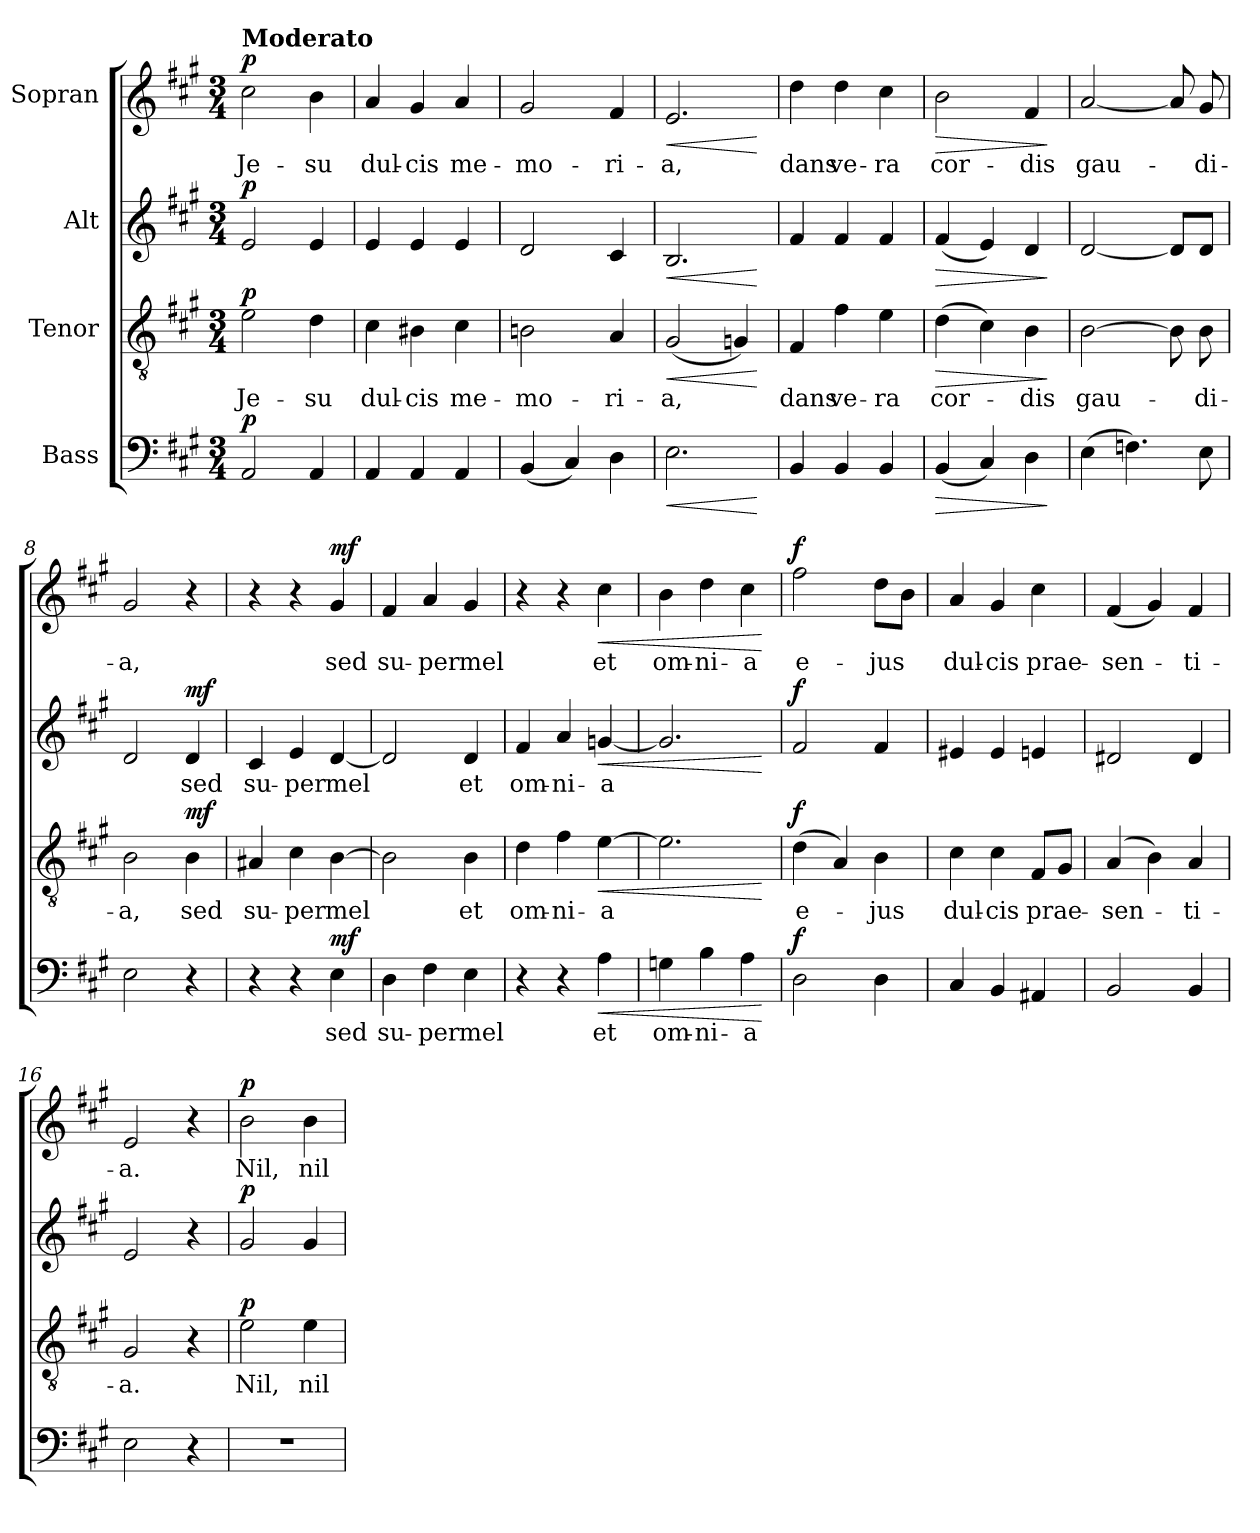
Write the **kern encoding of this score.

**kern	**text	**dynam	**kern	**text	**dynam	**kern	**text	**dynam	**kern	**text	**dynam
*part4	*part4	*part4	*part3	*part3	*part3	*part2	*part2	*part2	*part1	*part1	*part1
*staff4	*staff4	*staff4	*staff3	*staff3	*staff3	*staff2	*staff2	*staff2	*staff1	*staff1	*staff1
*I"Bass	*	*	*I"Tenor	*	*	*I"Alt	*	*	*I"Sopran	*	*
*clefF4	*	*	*clefGv2	*	*	*clefG2	*	*	*clefG2	*	*
*k[f#c#g#]	*	*	*k[f#c#g#]	*	*	*k[f#c#g#]	*	*	*k[f#c#g#]	*	*
*A:	*	*	*A:	*	*	*A:	*	*	*A:	*	*
*M3/4	*	*	*M3/4	*	*	*M3/4	*	*	*M3/4	*	*
*MM72	*	*	*MM72	*	*	*MM72	*	*	*MM72	*	*
=1	=1	=1	=1	=1	=1	=1	=1	=1	=1	=1	=1
!	!	!	!	!	!	!	!	!	!LO:TX:a:B:t=Moderato	!	!
!	!	!LO:DY:a	!	!	!LO:DY:a	!	!	!LO:DY:a	!	!	!LO:DY:a
2AA/	.	p	2e\	Je-	p	2e/	.	p	2cc#\	Je-	p
4AA/	.	.	4d\	-su	.	4e/	.	.	4b\	-su	.
=2	=2	=2	=2	=2	=2	=2	=2	=2	=2	=2	=2
4AA/	.	.	4c#\	dul-	.	4e/	.	.	4a/	dul-	.
4AA/	.	.	4B#X\	-cis	.	4e/	.	.	4g#/	-cis	.
4AA/	.	.	4c#\	me-	.	4e/	.	.	4a/	me-	.
=3	=3	=3	=3	=3	=3	=3	=3	=3	=3	=3	=3
(4BB/	.	.	2Bn\	-mo-	.	2d/	.	.	2g#/	-mo-	.
4C#/)	.	.	.	.	.	.	.	.	.	.	.
4D\	.	.	4A/	-ri-	.	4c#/	.	.	4f#/	-ri-	.
=4	=4	=4	=4	=4	=4	=4	=4	=4	=4	=4	=4
!	!	!LO:HP:b	!	!	!LO:HP:b	!	!	!LO:HP:b	!	!	!LO:HP:b
2.E\	.	<	(2G#/	-a,	<	2.B/	.	<	2.e/	-a,	<
.	.	.	4Gn/)	.	.	.	.	.	.	.	.
.	.	[	.	.	[	.	.	[	.	.	[
=5	=5	=5	=5	=5	=5	=5	=5	=5	=5	=5	=5
4BB/	.	.	4F#/	dans	.	4f#/	.	.	4dd\	dans	.
4BB/	.	.	4f#\	ve-	.	4f#/	.	.	4dd\	ve-	.
4BB/	.	.	4e\	-ra	.	4f#/	.	.	4cc#\	-ra	.
=6	=6	=6	=6	=6	=6	=6	=6	=6	=6	=6	=6
!	!	!LO:HP:b	!	!	!LO:HP:b	!	!	!LO:HP:b	!	!	!LO:HP:b
(4BB/	.	>	(>4d\	cor-	>	(4f#/	.	>	2b\	cor-	>
4C#/)	.	.	4c#\)	.	.	4e/)	.	.	.	.	.
4D\	.	.	4B\	-dis	.	4d/	.	.	4f#/	-dis	.
.	.	]	.	.	]	.	.	]	.	.	]
!!LO:LB:g=z
=7	=7	=7	=7	=7	=7	=7	=7	=7	=7	=7	=7
(>4E\	.	.	[2B\	gau-	.	[2d/	.	.	[2a/	gau-	.
4.Fn\)	.	.	.	.	.	.	.	.	.	.	.
.	.	.	8B\]	.	.	8d/L]	.	.	8a/]	.	.
8E\	.	.	8B\	-di-	.	8d/J	.	.	8g#/	-di-	.
=8	=8	=8	=8	=8	=8	=8	=8	=8	=8	=8	=8
2E\	.	.	2B\	-a,	.	2d/	.	.	2g#/	-a,	.
!	!	!	!	!	!LO:DY:a	!	!	!LO:DY:a	!	!	!
4r	.	.	4B\	sed	mf	4d/	sed	mf	4r	.	.
=9	=9	=9	=9	=9	=9	=9	=9	=9	=9	=9	=9
4r	.	.	4A#X/	su-	.	4c#/	su-	.	4r	.	.
4r	.	.	4c#\	-per	.	4e/	-per	.	4r	.	.
!	!	!LO:DY:a	!	!	!	!	!	!	!	!	!LO:DY:a
4E\	sed	mf	[4B\	mel	.	[4d/	mel	.	4g#/	sed	mf
=10	=10	=10	=10	=10	=10	=10	=10	=10	=10	=10	=10
4D\	su-	.	2B\]	.	.	2d/]	.	.	4f#/	su-	.
4F#\	-per	.	.	.	.	.	.	.	4a/	-per	.
4E\	mel	.	4B\	et	.	4d/	et	.	4g#/	mel	.
=11	=11	=11	=11	=11	=11	=11	=11	=11	=11	=11	=11
4r	.	.	4d\	om-	.	4f#/	om-	.	4r	.	.
4r	.	.	4f#\	-ni-	.	4a/	-ni-	.	4r	.	.
!	!	!LO:HP:b	!	!	!LO:HP:b	!	!	!LO:HP:b	!	!	!LO:HP:b
4A\	et	<	[4e\	-a	<	[4gn/	-a	<	4cc#\	et	<
=12	=12	=12	=12	=12	=12	=12	=12	=12	=12	=12	=12
4Gn\	om-	.	2.e\]	.	.	2.g/]	.	.	4b\	om-	.
4B\	-ni-	.	.	.	.	.	.	.	4dd\	-ni-	.
4A\	-a	.	.	.	.	.	.	.	4cc#\	-a	.
.	.	[	.	.	[	.	.	[	.	.	[
!!LO:LB:g=z
=13	=13	=13	=13	=13	=13	=13	=13	=13	=13	=13	=13
!	!	!LO:DY:a	!	!	!LO:DY:a	!	!	!LO:DY:a	!	!	!LO:DY:a
2D\	.	f	(>4d\	e-	f	2f#/	.	f	2ff#\	e-	f
.	.	.	4A/)	.	.	.	.	.	.	.	.
4D\	.	.	4B\	-jus	.	4f#/	.	.	8dd\L	-jus	.
.	.	.	.	.	.	.	.	.	8b\J	.	.
=14	=14	=14	=14	=14	=14	=14	=14	=14	=14	=14	=14
4C#/	.	.	4c#\	dul-	.	4e#X/	.	.	4a/	dul-	.
4BB/	.	.	4c#\	-cis	.	4e#/	.	.	4g#/	-cis	.
4AA#X/	.	.	8F#/L	prae-	.	4en/	.	.	4cc#\	prae-	.
.	.	.	8G#/J	.	.	.	.	.	.	.	.
=15	=15	=15	=15	=15	=15	=15	=15	=15	=15	=15	=15
2BB/	.	.	(>4A/	-sen-	.	2d#X/	.	.	(4f#/	-sen-	.
.	.	.	4B\)	.	.	.	.	.	4g#/)	.	.
4BB/	.	.	4A/	-ti-	.	4d#/	.	.	4f#/	-ti-	.
=16	=16	=16	=16	=16	=16	=16	=16	=16	=16	=16	=16
2E\	.	.	2G#/	-a.	.	2e/	.	.	2e/	-a.	.
4r	.	.	4r	.	.	4r	.	.	4r	.	.
=17	=17	=17	=17	=17	=17	=17	=17	=17	=17	=17	=17
!	!	!	!	!	!LO:DY:a	!	!	!LO:DY:a	!	!	!LO:DY:a
2.r	.	.	2e\	Nil,	p	2g#/	.	p	2b\	Nil,	p
.	.	.	4e\	nil	.	4g#/	.	.	4b\	nil	.
=	=	=	=	=	=	=	=	=	=	=	=
*-	*-	*-	*-	*-	*-	*-	*-	*-	*-	*-	*-
